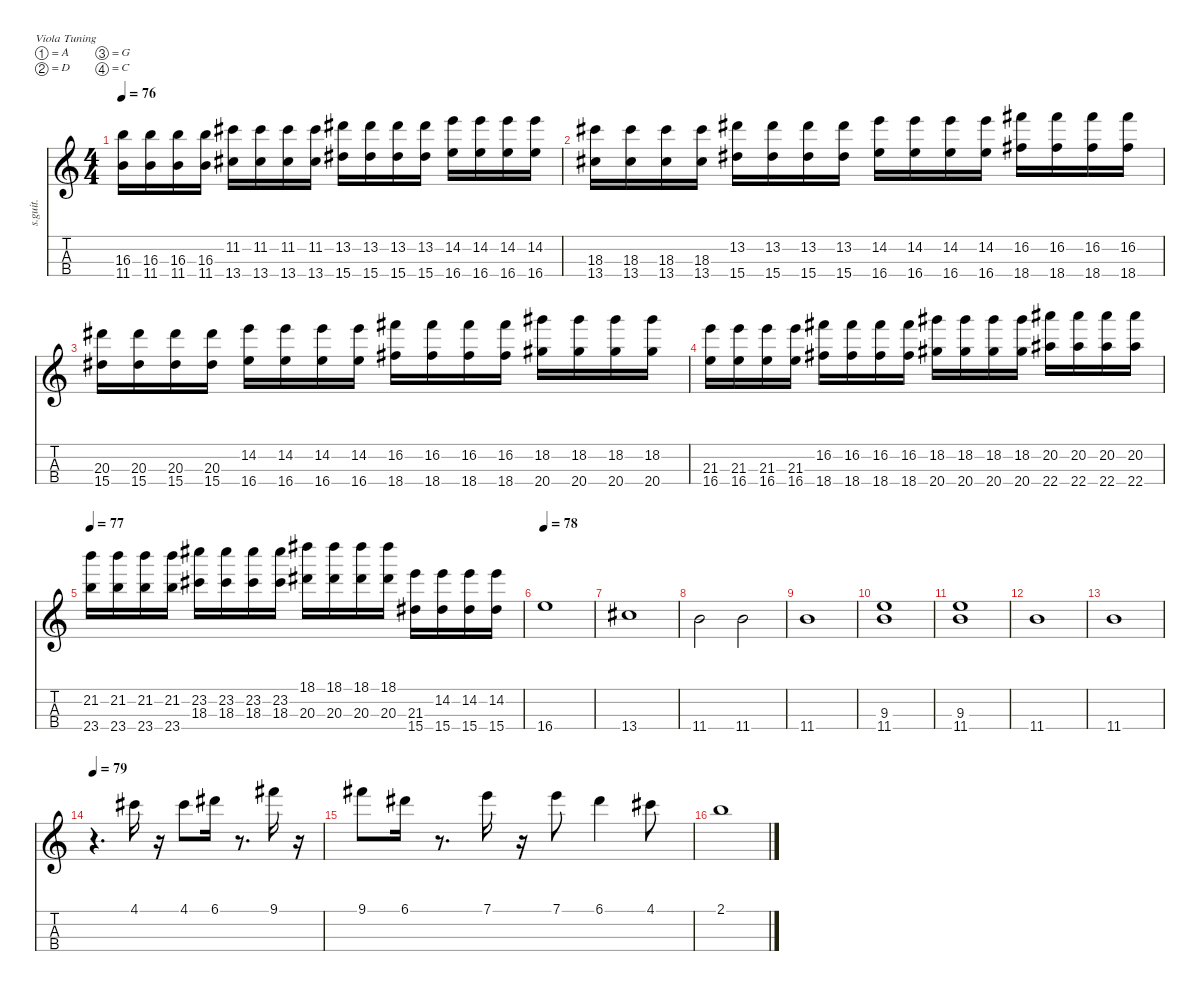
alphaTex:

\defaultSystemsLayout 4
\hideDynamics
\bracketExtendMode nobrackets
\track (" (Viola 2)" "s.guit.") {instrument viola}
\staff {score tabs}
\tuning (A4 D4 G3 C3)
\displaytranspose 12
\ts (4 4)
\tempo 76
\clef g2
\ks c
(16.3 11.4).16{lyrics (0 "") lyrics (1 "") lyrics (2 "") lyrics (3 "") lyrics (4 "") dy mf} (16.3 11.4).16{lyrics (0 "") lyrics (1 "") lyrics (2 "") lyrics (3 "") lyrics (4 "")} (16.3 11.4).16{lyrics (0 "") lyrics (1 "") lyrics (2 "") lyrics (3 "") lyrics (4 "")} (16.3 11.4).16{lyrics (0 "") lyrics (1 "") lyrics (2 "") lyrics (3 "") lyrics (4 "")} (11.2{acc #} 13.4{acc #}).16{lyrics (0 "") lyrics (1 "") lyrics (2 "") lyrics (3 "") lyrics (4 "")} (11.2{acc #} 13.4{acc #}).16{lyrics (0 "") lyrics (1 "") lyrics (2 "") lyrics (3 "") lyrics (4 "")} (11.2{acc #} 13.4{acc #}).16{lyrics (0 "") lyrics (1 "") lyrics (2 "") lyrics (3 "") lyrics (4 "")} (11.2{acc #} 13.4{acc #}).16{lyrics (0 "") lyrics (1 "") lyrics (2 "") lyrics (3 "") lyrics (4 "")} (13.2{acc #} 15.4{acc #}).16{lyrics (0 "") lyrics (1 "") lyrics (2 "") lyrics (3 "") lyrics (4 "")} (13.2{acc #} 15.4{acc #}).16{lyrics (0 "") lyrics (1 "") lyrics (2 "") lyrics (3 "") lyrics (4 "")} (13.2{acc #} 15.4{acc #}).16{lyrics (0 "") lyrics (1 "") lyrics (2 "") lyrics (3 "") lyrics (4 "")} (13.2{acc #} 15.4{acc #}).16{lyrics (0 "") lyrics (1 "") lyrics (2 "") lyrics (3 "") lyrics (4 "")} (14.2 16.4).16{lyrics (0 "") lyrics (1 "") lyrics (2 "") lyrics (3 "") lyrics (4 "")} (14.2 16.4).16{lyrics (0 "") lyrics (1 "") lyrics (2 "") lyrics (3 "") lyrics (4 "")} (14.2 16.4).16{lyrics (0 "") lyrics (1 "") lyrics (2 "") lyrics (3 "") lyrics (4 "")} (14.2 16.4).16{lyrics (0 "") lyrics (1 "") lyrics (2 "") lyrics (3 "") lyrics (4 "")} |
(18.3{acc #} 13.4{acc #}).16{lyrics (0 "") lyrics (1 "") lyrics (2 "") lyrics (3 "") lyrics (4 "")} (18.3{acc #} 13.4{acc #}).16{lyrics (0 "") lyrics (1 "") lyrics (2 "") lyrics (3 "") lyrics (4 "")} (18.3{acc #} 13.4{acc #}).16{lyrics (0 "") lyrics (1 "") lyrics (2 "") lyrics (3 "") lyrics (4 "")} (18.3{acc #} 13.4{acc #}).16{lyrics (0 "") lyrics (1 "") lyrics (2 "") lyrics (3 "") lyrics (4 "")} (13.2{acc #} 15.4{acc #}).16{lyrics (0 "") lyrics (1 "") lyrics (2 "") lyrics (3 "") lyrics (4 "")} (13.2{acc #} 15.4{acc #}).16{lyrics (0 "") lyrics (1 "") lyrics (2 "") lyrics (3 "") lyrics (4 "")} (13.2{acc #} 15.4{acc #}).16{lyrics (0 "") lyrics (1 "") lyrics (2 "") lyrics (3 "") lyrics (4 "")} (13.2{acc #} 15.4{acc #}).16{lyrics (0 "") lyrics (1 "") lyrics (2 "") lyrics (3 "") lyrics (4 "")} (14.2 16.4).16{lyrics (0 "") lyrics (1 "") lyrics (2 "") lyrics (3 "") lyrics (4 "")} (14.2 16.4).16{lyrics (0 "") lyrics (1 "") lyrics (2 "") lyrics (3 "") lyrics (4 "")} (14.2 16.4).16{lyrics (0 "") lyrics (1 "") lyrics (2 "") lyrics (3 "") lyrics (4 "")} (14.2 16.4).16{lyrics (0 "") lyrics (1 "") lyrics (2 "") lyrics (3 "") lyrics (4 "")} (16.2{acc #} 18.4{acc #}).16{lyrics (0 "") lyrics (1 "") lyrics (2 "") lyrics (3 "") lyrics (4 "")} (16.2{acc #} 18.4{acc #}).16{lyrics (0 "") lyrics (1 "") lyrics (2 "") lyrics (3 "") lyrics (4 "")} (16.2{acc #} 18.4{acc #}).16{lyrics (0 "") lyrics (1 "") lyrics (2 "") lyrics (3 "") lyrics (4 "")} (16.2{acc #} 18.4{acc #}).16{lyrics (0 "") lyrics (1 "") lyrics (2 "") lyrics (3 "") lyrics (4 "")} |
(20.3{acc #} 15.4{acc #}).16{lyrics (0 "") lyrics (1 "") lyrics (2 "") lyrics (3 "") lyrics (4 "")} (20.3{acc #} 15.4{acc #}).16{lyrics (0 "") lyrics (1 "") lyrics (2 "") lyrics (3 "") lyrics (4 "")} (20.3{acc #} 15.4{acc #}).16{lyrics (0 "") lyrics (1 "") lyrics (2 "") lyrics (3 "") lyrics (4 "")} (20.3{acc #} 15.4{acc #}).16{lyrics (0 "") lyrics (1 "") lyrics (2 "") lyrics (3 "") lyrics (4 "")} (14.2 16.4).16{lyrics (0 "") lyrics (1 "") lyrics (2 "") lyrics (3 "") lyrics (4 "")} (14.2 16.4).16{lyrics (0 "") lyrics (1 "") lyrics (2 "") lyrics (3 "") lyrics (4 "")} (14.2 16.4).16{lyrics (0 "") lyrics (1 "") lyrics (2 "") lyrics (3 "") lyrics (4 "")} (14.2 16.4).16{lyrics (0 "") lyrics (1 "") lyrics (2 "") lyrics (3 "") lyrics (4 "")} (16.2{acc #} 18.4{acc #}).16{lyrics (0 "") lyrics (1 "") lyrics (2 "") lyrics (3 "") lyrics (4 "")} (16.2{acc #} 18.4{acc #}).16{lyrics (0 "") lyrics (1 "") lyrics (2 "") lyrics (3 "") lyrics (4 "")} (16.2{acc #} 18.4{acc #}).16{lyrics (0 "") lyrics (1 "") lyrics (2 "") lyrics (3 "") lyrics (4 "")} (16.2{acc #} 18.4{acc #}).16{lyrics (0 "") lyrics (1 "") lyrics (2 "") lyrics (3 "") lyrics (4 "")} (18.2{acc #} 20.4{acc #}).16{lyrics (0 "") lyrics (1 "") lyrics (2 "") lyrics (3 "") lyrics (4 "")} (18.2{acc #} 20.4{acc #}).16{lyrics (0 "") lyrics (1 "") lyrics (2 "") lyrics (3 "") lyrics (4 "")} (18.2{acc #} 20.4{acc #}).16{lyrics (0 "") lyrics (1 "") lyrics (2 "") lyrics (3 "") lyrics (4 "")} (18.2{acc #} 20.4{acc #}).16{lyrics (0 "") lyrics (1 "") lyrics (2 "") lyrics (3 "") lyrics (4 "")} |
(21.3 16.4).16{lyrics (0 "") lyrics (1 "") lyrics (2 "") lyrics (3 "") lyrics (4 "")} (21.3 16.4).16{lyrics (0 "") lyrics (1 "") lyrics (2 "") lyrics (3 "") lyrics (4 "")} (21.3 16.4).16{lyrics (0 "") lyrics (1 "") lyrics (2 "") lyrics (3 "") lyrics (4 "")} (21.3 16.4).16{lyrics (0 "") lyrics (1 "") lyrics (2 "") lyrics (3 "") lyrics (4 "")} (16.2{acc #} 18.4{acc #}).16{lyrics (0 "") lyrics (1 "") lyrics (2 "") lyrics (3 "") lyrics (4 "")} (16.2{acc #} 18.4{acc #}).16{lyrics (0 "") lyrics (1 "") lyrics (2 "") lyrics (3 "") lyrics (4 "")} (16.2{acc #} 18.4{acc #}).16{lyrics (0 "") lyrics (1 "") lyrics (2 "") lyrics (3 "") lyrics (4 "")} (16.2{acc #} 18.4{acc #}).16{lyrics (0 "") lyrics (1 "") lyrics (2 "") lyrics (3 "") lyrics (4 "")} (18.2{acc #} 20.4{acc #}).16{lyrics (0 "") lyrics (1 "") lyrics (2 "") lyrics (3 "") lyrics (4 "")} (18.2{acc #} 20.4{acc #}).16{lyrics (0 "") lyrics (1 "") lyrics (2 "") lyrics (3 "") lyrics (4 "")} (18.2{acc #} 20.4{acc #}).16{lyrics (0 "") lyrics (1 "") lyrics (2 "") lyrics (3 "") lyrics (4 "")} (18.2{acc #} 20.4{acc #}).16{lyrics (0 "") lyrics (1 "") lyrics (2 "") lyrics (3 "") lyrics (4 "")} (20.2{acc #} 22.4{acc #}).16{lyrics (0 "") lyrics (1 "") lyrics (2 "") lyrics (3 "") lyrics (4 "")} (20.2{acc #} 22.4{acc #}).16{lyrics (0 "") lyrics (1 "") lyrics (2 "") lyrics (3 "") lyrics (4 "")} (20.2{acc #} 22.4{acc #}).16{lyrics (0 "") lyrics (1 "") lyrics (2 "") lyrics (3 "") lyrics (4 "")} (20.2{acc #} 22.4{acc #}).16{lyrics (0 "") lyrics (1 "") lyrics (2 "") lyrics (3 "") lyrics (4 "")} |
\tempo 77
(21.2 23.4).16{lyrics (0 "") lyrics (1 "") lyrics (2 "") lyrics (3 "") lyrics (4 "") dy f} (21.2 23.4).16{lyrics (0 "") lyrics (1 "") lyrics (2 "") lyrics (3 "") lyrics (4 "")} (21.2 23.4).16{lyrics (0 "") lyrics (1 "") lyrics (2 "") lyrics (3 "") lyrics (4 "")} (21.2 23.4).16{lyrics (0 "") lyrics (1 "") lyrics (2 "") lyrics (3 "") lyrics (4 "")} (23.2{acc #} 18.3{acc #}).16{lyrics (0 "") lyrics (1 "") lyrics (2 "") lyrics (3 "") lyrics (4 "")} (23.2{acc #} 18.3{acc #}).16{lyrics (0 "") lyrics (1 "") lyrics (2 "") lyrics (3 "") lyrics (4 "")} (23.2{acc #} 18.3{acc #}).16{lyrics (0 "") lyrics (1 "") lyrics (2 "") lyrics (3 "") lyrics (4 "")} (23.2{acc #} 18.3{acc #}).16{lyrics (0 "") lyrics (1 "") lyrics (2 "") lyrics (3 "") lyrics (4 "")} (18.1{acc #} 20.3{acc #}).16{lyrics (0 "") lyrics (1 "") lyrics (2 "") lyrics (3 "") lyrics (4 "")} (18.1{acc #} 20.3{acc #}).16{lyrics (0 "") lyrics (1 "") lyrics (2 "") lyrics (3 "") lyrics (4 "")} (18.1{acc #} 20.3{acc #}).16{lyrics (0 "") lyrics (1 "") lyrics (2 "") lyrics (3 "") lyrics (4 "")} (18.1{acc #} 20.3{acc #}).16{lyrics (0 "") lyrics (1 "") lyrics (2 "") lyrics (3 "") lyrics (4 "")} (21.3 15.4{acc #}).16{lyrics (0 "") lyrics (1 "") lyrics (2 "") lyrics (3 "") lyrics (4 "")} (14.2 15.4{acc #}).16{lyrics (0 "") lyrics (1 "") lyrics (2 "") lyrics (3 "") lyrics (4 "")} (14.2 15.4{acc #}).16{lyrics (0 "") lyrics (1 "") lyrics (2 "") lyrics (3 "") lyrics (4 "")} (14.2 15.4{acc #}).16{lyrics (0 "") lyrics (1 "") lyrics (2 "") lyrics (3 "") lyrics (4 "")} |
\tempo 78
16.4.1{lyrics (0 "") lyrics (1 "") lyrics (2 "") lyrics (3 "") lyrics (4 "") dy mp} |
13.4{acc #}.1{lyrics (0 "") lyrics (1 "") lyrics (2 "") lyrics (3 "") lyrics (4 "")} |
11.4.2{lyrics (0 "") lyrics (1 "") lyrics (2 "") lyrics (3 "") lyrics (4 "")} 11.4.2{lyrics (0 "") lyrics (1 "") lyrics (2 "") lyrics (3 "") lyrics (4 "")} |
11.4.1{lyrics (0 "") lyrics (1 "") lyrics (2 "") lyrics (3 "") lyrics (4 "")} |
(9.3 11.4).1{lyrics (0 "") lyrics (1 "") lyrics (2 "") lyrics (3 "") lyrics (4 "") dy f} |
(9.3 11.4).1{lyrics (0 "") lyrics (1 "") lyrics (2 "") lyrics (3 "") lyrics (4 "")} |
11.4.1{lyrics (0 "") lyrics (1 "") lyrics (2 "") lyrics (3 "") lyrics (4 "")} |
11.4.1{lyrics (0 "") lyrics (1 "") lyrics (2 "") lyrics (3 "") lyrics (4 "") dy mp} |
\tempo 79
r.4{d} 4.1{acc #}.16{lyrics (0 "") lyrics (1 "") lyrics (2 "") lyrics (3 "") lyrics (4 "") dy mf} r.16 4.1{acc #}.8{lyrics (0 "") lyrics (1 "") lyrics (2 "") lyrics (3 "") lyrics (4 "")} 6.1{acc #}.16{lyrics (0 "") lyrics (1 "") lyrics (2 "") lyrics (3 "") lyrics (4 "")} r.8{d} 9.1{acc #}.16{lyrics (0 "") lyrics (1 "") lyrics (2 "") lyrics (3 "") lyrics (4 "")} r.16 |
9.1{acc #}.8{lyrics (0 "") lyrics (1 "") lyrics (2 "") lyrics (3 "") lyrics (4 "")} 6.1{acc #}.16{lyrics (0 "") lyrics (1 "") lyrics (2 "") lyrics (3 "") lyrics (4 "")} r.8{d} 7.1.16{lyrics (0 "") lyrics (1 "") lyrics (2 "") lyrics (3 "") lyrics (4 "")} r.16 7.1.8{lyrics (0 "") lyrics (1 "") lyrics (2 "") lyrics (3 "") lyrics (4 "")} 6.1{acc #}.4{lyrics (0 "") lyrics (1 "") lyrics (2 "") lyrics (3 "") lyrics (4 "")} 4.1{acc #}.8{lyrics (0 "") lyrics (1 "") lyrics (2 "") lyrics (3 "") lyrics (4 "")} |
2.1.1{lyrics (0 "") lyrics (1 "") lyrics (2 "") lyrics (3 "") lyrics (4 "")}
